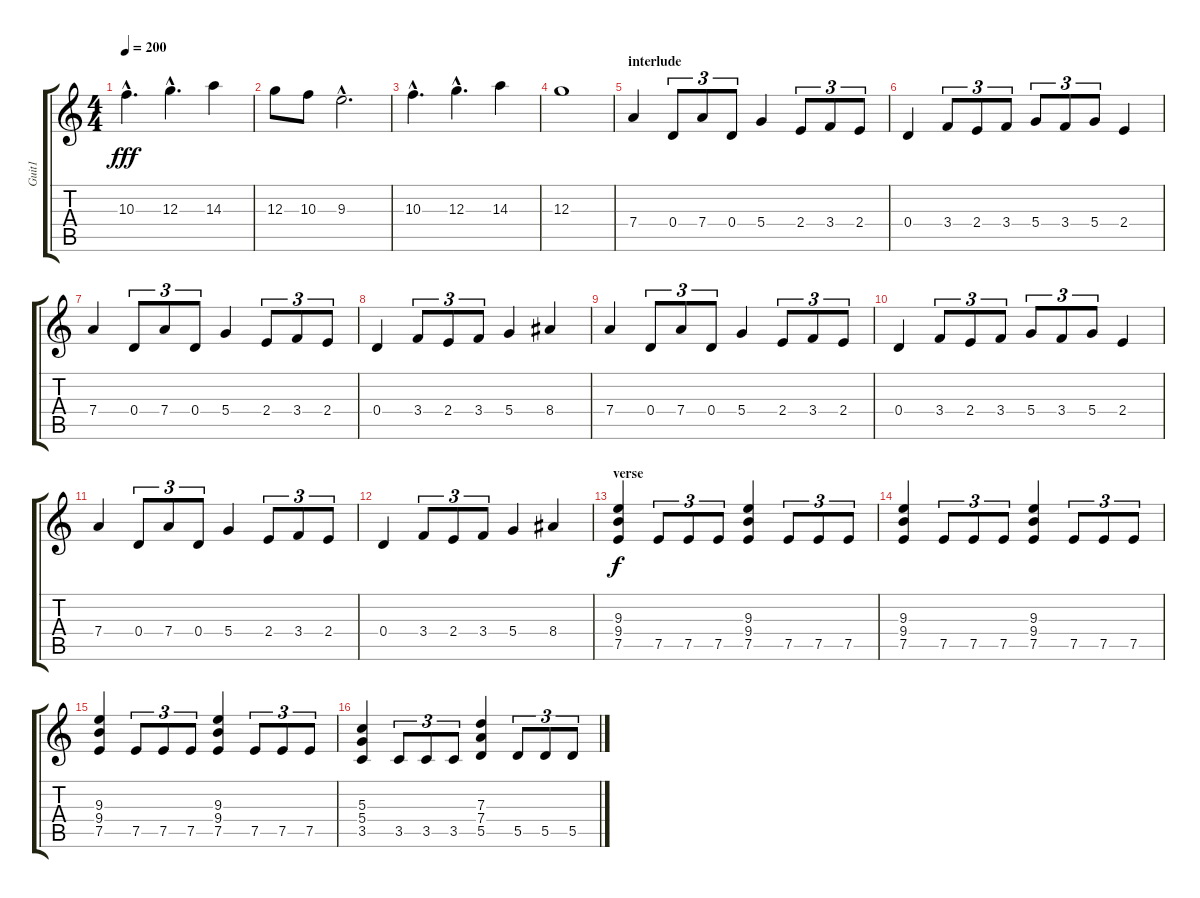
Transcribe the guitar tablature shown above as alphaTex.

\track ("Guit1" "Guit1") {instrument overdrivenguitar}
\staff {score tabs}
\tuning (E4 B3 G3 D3 A2 E2) {hide}
\ts (4 4)
\tempo 200
\clef g2
\ks c
10.3{hac}.4{d dy fff} 12.3{hac}.4{d} 14.3.4 |
12.3.8 10.3.8 9.3{hac}.2{d} |
10.3{hac}.4{d} 12.3{hac}.4{d} 14.3.4 |
12.3.1 |
\section ("" "interlude")
7.4.4 0.4.8{tu (3 2)} 7.4.8{tu (3 2)} 0.4.8{tu (3 2)} 5.4.4 2.4.8{tu (3 2)} 3.4.8{tu (3 2)} 2.4.8{tu (3 2)} |
0.4.4 3.4.8{tu (3 2)} 2.4.8{tu (3 2)} 3.4.8{tu (3 2)} 5.4.8{tu (3 2)} 3.4.8{tu (3 2)} 5.4.8{tu (3 2)} 2.4.4 |
7.4.4 0.4.8{tu (3 2)} 7.4.8{tu (3 2)} 0.4.8{tu (3 2)} 5.4.4 2.4.8{tu (3 2)} 3.4.8{tu (3 2)} 2.4.8{tu (3 2)} |
0.4.4 3.4.8{tu (3 2)} 2.4.8{tu (3 2)} 3.4.8{tu (3 2)} 5.4.4 8.4.4 |
7.4.4 0.4.8{tu (3 2)} 7.4.8{tu (3 2)} 0.4.8{tu (3 2)} 5.4.4 2.4.8{tu (3 2)} 3.4.8{tu (3 2)} 2.4.8{tu (3 2)} |
0.4.4 3.4.8{tu (3 2)} 2.4.8{tu (3 2)} 3.4.8{tu (3 2)} 5.4.8{tu (3 2)} 3.4.8{tu (3 2)} 5.4.8{tu (3 2)} 2.4.4 |
7.4.4 0.4.8{tu (3 2)} 7.4.8{tu (3 2)} 0.4.8{tu (3 2)} 5.4.4 2.4.8{tu (3 2)} 3.4.8{tu (3 2)} 2.4.8{tu (3 2)} |
0.4.4 3.4.8{tu (3 2)} 2.4.8{tu (3 2)} 3.4.8{tu (3 2)} 5.4.4 8.4.4 |
\section ("" "verse")
(9.3 9.4 7.5).4{dy f} 7.5.8{tu (3 2)} 7.5.8{tu (3 2)} 7.5.8{tu (3 2)} (9.3 9.4 7.5).4 7.5.8{tu (3 2)} 7.5.8{tu (3 2)} 7.5.8{tu (3 2)} |
(9.3 9.4 7.5).4 7.5.8{tu (3 2)} 7.5.8{tu (3 2)} 7.5.8{tu (3 2)} (9.3 9.4 7.5).4 7.5.8{tu (3 2)} 7.5.8{tu (3 2)} 7.5.8{tu (3 2)} |
(9.3 9.4 7.5).4 7.5.8{tu (3 2)} 7.5.8{tu (3 2)} 7.5.8{tu (3 2)} (9.3 9.4 7.5).4 7.5.8{tu (3 2)} 7.5.8{tu (3 2)} 7.5.8{tu (3 2)} |
(5.3 5.4 3.5).4 3.5.8{tu (3 2)} 3.5.8{tu (3 2)} 3.5.8{tu (3 2)} (7.3 7.4 5.5).4 5.5.8{tu (3 2)} 5.5.8{tu (3 2)} 5.5.8{tu (3 2)}
